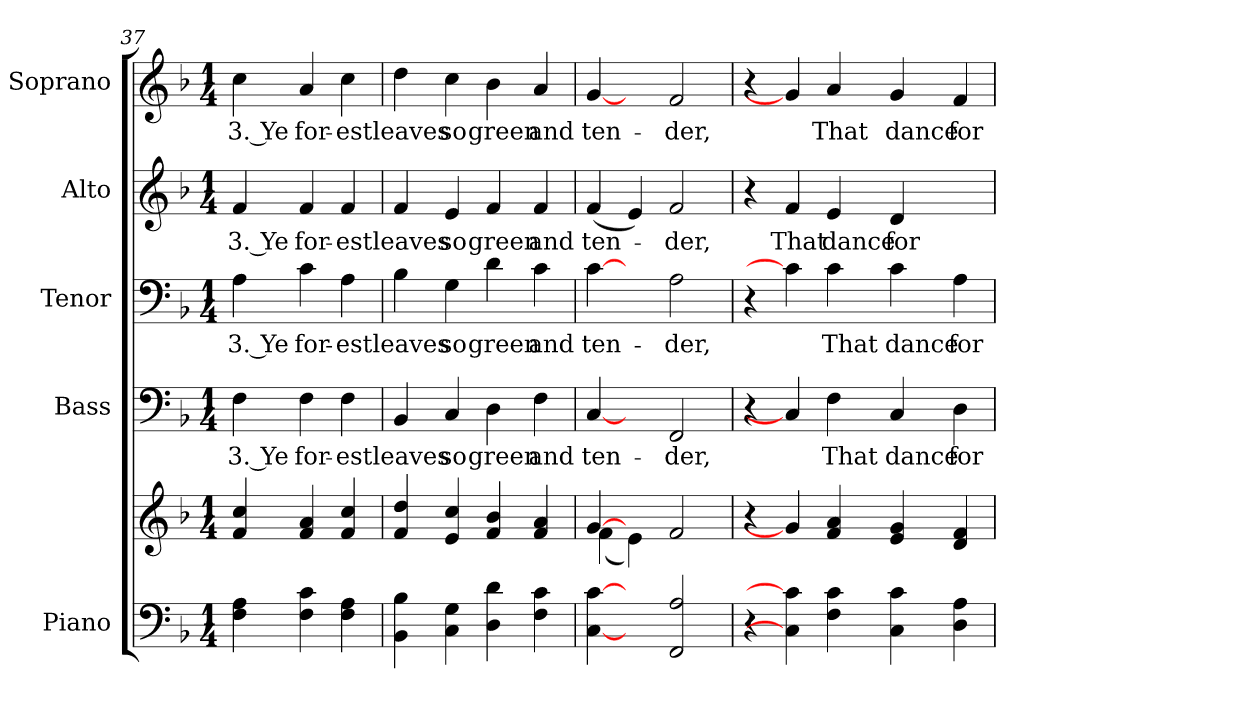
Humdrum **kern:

**kern	**kern	**kern	**text	**kern	**text	**kern	**text	**kern	**text
*part5	*part5	*part4	*part4	*part3	*part3	*part2	*part2	*part1	*part1
*staff6	*staff5	*staff4	*staff4	*staff3	*staff3	*staff2	*staff2	*staff1	*staff1
*I"Piano	*	*I"Bass	*	*I"Tenor	*	*I"Alto	*	*I"Soprano	*
*I'Pno.	*	*I'B.	*	*I'T.	*	*I'A.	*	*I'S.	*
*clefF4	*clefG2	*clefF4	*	*clefF4	*	*clefG2	*	*clefG2	*
*k[b-]	*k[b-]	*k[b-]	*	*k[b-]	*	*k[b-]	*	*k[b-]	*
*F:	*F:	*F:	*	*F:	*	*F:	*	*F:	*
*M1/4	*M1/4	*M1/4	*	*M1/4	*	*M1/4	*	*M1/4	*
=37	=37	=37	=37	=37	=37	=37	=37	=37	=37
!	!	!	!LO:LY:b:color=#000000	!	!	!	!	!	!
!	!	!	!	!	!LO:LY:b:color=#000000	!	!	!	!
!	!	!	!	!	!	!	!LO:LY:b:color=#000000	!	!
!	!	!	!	!	!	!	!	!	!LO:LY:b:color=#000000
4Fi\ 4Ai	4fi/ 4cci	4Fi\	3. Ye	4Ai\	3. Ye	4fi/	3. Ye	4cci\	3. Ye
!	!	!	!LO:LY:b:color=#000000	!	!	!	!	!	!
!	!	!	!	!	!LO:LY:b:color=#000000	!	!	!	!
!	!	!	!	!	!	!	!LO:LY:b:color=#000000	!	!
!	!	!	!	!	!	!	!	!	!LO:LY:b:color=#000000
4Fi\ 4ci	4fi/ 4ai	4Fi\	for-	4ci\	for-	4fi/	for-	4ai/	for-
!	!	!	!LO:LY:b:color=#000000	!	!	!	!	!	!
!	!	!	!	!	!LO:LY:b:color=#000000	!	!	!	!
!	!	!	!	!	!	!	!LO:LY:b:color=#000000	!	!
!	!	!	!	!	!	!	!	!	!LO:LY:b:color=#000000
4Fi\ 4Ai	4fi/ 4cci	4Fi\	-est	4Ai\	-est	4fi/	-est	4cci\	-est
=38	=38	=38	=38	=38	=38	=38	=38	=38	=38
!	!	!	!LO:LY:b:color=#000000	!	!	!	!	!	!
!	!	!	!	!	!LO:LY:b:color=#000000	!	!	!	!
!	!	!	!	!	!	!	!LO:LY:b:color=#000000	!	!
!	!	!	!	!	!	!	!	!	!LO:LY:b:color=#000000
4BB-i\ 4B-i	4fi/ 4ddi	4BB-i/	leaves	4B-i\	leaves	4fi/	leaves	4ddi\	leaves
!	!	!	!LO:LY:b:color=#000000	!	!	!	!	!	!
!	!	!	!	!	!LO:LY:b:color=#000000	!	!	!	!
!	!	!	!	!	!	!	!LO:LY:b:color=#000000	!	!
!	!	!	!	!	!	!	!	!	!LO:LY:b:color=#000000
4Ci\ 4Gi	4ei/ 4cci	4Ci/	so	4Gi\	so	4ei/	so	4cci\	so
!	!	!	!LO:LY:b:color=#000000	!	!	!	!	!	!
!	!	!	!	!	!LO:LY:b:color=#000000	!	!	!	!
!	!	!	!	!	!	!	!LO:LY:b:color=#000000	!	!
!	!	!	!	!	!	!	!	!	!LO:LY:b:color=#000000
4Di\ 4di	4fi/ 4b-i	4Di\	green	4di\	green	4fi/	green	4b-i\	green
!	!	!	!LO:LY:b:color=#000000	!	!	!	!	!	!
!	!	!	!	!	!LO:LY:b:color=#000000	!	!	!	!
!	!	!	!	!	!	!	!LO:LY:b:color=#000000	!	!
!	!	!	!	!	!	!	!	!	!LO:LY:b:color=#000000
4Fi\ 4ci	4fi/ 4ai	4Fi\	and	4ci\	and	4fi/	and	4ai/	and
!!LO:PB:g=z
=39	=39	=39	=39	=39	=39	=39	=39	=39	=39
*	*^	*	*	*	*	*	*	*	*
!	!	!	!	!LO:LY:b:color=#000000	!	!	!	!	!	!
!	!	!	!	!	!	!LO:LY:b:color=#000000	!	!	!	!
!	!	!	!	!	!	!	!	!LO:LY:b:color=#000000	!	!
!	!	!	!	!	!	!	!	!	!	!LO:LY:b:color=#000000
[4Ci\ [4ci	[4gi/	(4fi\	[4Ci/	ten-	[4ci\	ten-	(4fi/	ten-	[4gi/	ten-
4ryy	4ryy	4ei\)	4ryy	.	4ryy	.	4ei/)	.	4ryy	.
!	!	!	!	!LO:LY:b:color=#000000	!	!	!	!	!	!
!	!	!	!	!	!	!LO:LY:b:color=#000000	!	!	!	!
!	!	!	!	!	!	!	!	!LO:LY:b:color=#000000	!	!
!	!	!	!	!	!	!	!	!	!	!LO:LY:b:color=#000000
2FFi/ 2Ai	2fi/	2ryy	2FFi/	-der,	2Ai\	-der,	2fi/	-der,	2fi/	-der,
*	*v	*v	*	*	*	*	*	*	*	*
=40	=40	=40	=40	=40	=40	=40	=40	=40	=40
4r	4r	4r	.	4r	.	4r	.	4r	.
!	!	!	!	!	!	!	!LO:LY:b:color=#000000	!	!
4Ci\] 4ci]	4gi/]	4Ci/]	.	4ci\]	.	4fi/	That	4gi/]	.
!	!	!	!LO:LY:b:color=#000000	!	!	!	!	!	!
!	!	!	!	!	!LO:LY:b:color=#000000	!	!	!	!
!	!	!	!	!	!	!	!LO:LY:b:color=#000000	!	!
!	!	!	!	!	!	!	!	!	!LO:LY:b:color=#000000
4Fi\ 4ci	4fi/ 4ai	4Fi\	That	4ci\	That	4ei/	dance	4ai/	That
!	!	!	!LO:LY:b:color=#000000	!	!	!	!	!	!
!	!	!	!	!	!LO:LY:b:color=#000000	!	!	!	!
!	!	!	!	!	!	!	!LO:LY:b:color=#000000	!	!
!	!	!	!	!	!	!	!	!	!LO:LY:b:color=#000000
4Ci\ 4ci	4ei/ 4gi	4Ci/	dance	4ci\	dance	4di/	for	4gi/	dance
!	!	!	!LO:LY:b:color=#000000	!	!	!	!	!	!
!	!	!	!	!	!LO:LY:b:color=#000000	!	!	!	!
!	!	!	!	!	!	!	!	!	!LO:LY:b:color=#000000
4Di\ 4Ai	4di/ 4fi	4Di\	for	4Ai\	for	4ryy	.	4fi/	for
=	=	=	=	=	=	=	=	=	=
*-	*-	*-	*-	*-	*-	*-	*-	*-	*-
